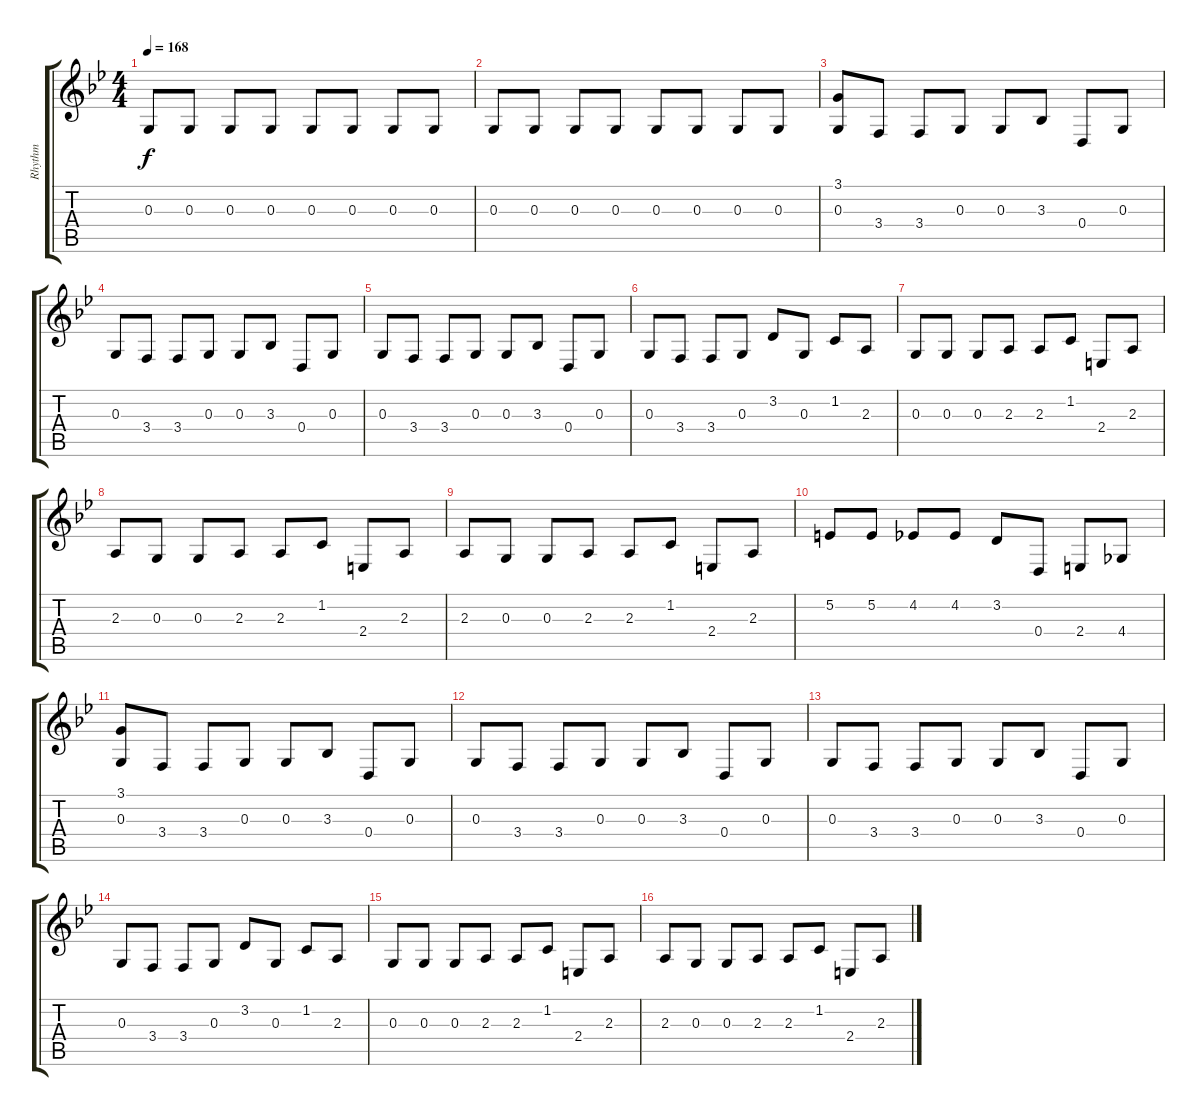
\track ("Rhythm" "Rhythm") {instrument electricgrandpiano}
\staff {score tabs}
\tuning (E4 B3 G3 D3 A2 E2) {hide}
\ts (4 4)
\tempo 168
\clef g2
\ks bb
0.3.8{dy f} 0.3.8 0.3.8 0.3.8 0.3.8 0.3.8 0.3.8 0.3.8 |
0.3.8 0.3.8 0.3.8 0.3.8 0.3.8 0.3.8 0.3.8 0.3.8 |
(3.1 0.3).8 3.4.8 3.4.8 0.3.8 0.3.8 3.3.8 0.4.8 0.3.8 |
0.3.8 3.4.8 3.4.8 0.3.8 0.3.8 3.3.8 0.4.8 0.3.8 |
0.3.8 3.4.8 3.4.8 0.3.8 0.3.8 3.3.8 0.4.8 0.3.8 |
0.3.8 3.4.8 3.4.8 0.3.8 3.2.8 0.3.8 1.2.8 2.3.8 |
0.3.8 0.3.8 0.3.8 2.3.8 2.3.8 1.2.8 2.4.8 2.3.8 |
2.3.8 0.3.8 0.3.8 2.3.8 2.3.8 1.2.8 2.4.8 2.3.8 |
2.3.8 0.3.8 0.3.8 2.3.8 2.3.8 1.2.8 2.4.8 2.3.8 |
5.2.8 5.2.8 4.2.8 4.2.8 3.2.8 0.4.8 2.4.8 4.4.8 |
(3.1 0.3).8 3.4.8 3.4.8 0.3.8 0.3.8 3.3.8 0.4.8 0.3.8 |
0.3.8 3.4.8 3.4.8 0.3.8 0.3.8 3.3.8 0.4.8 0.3.8 |
0.3.8 3.4.8 3.4.8 0.3.8 0.3.8 3.3.8 0.4.8 0.3.8 |
0.3.8 3.4.8 3.4.8 0.3.8 3.2.8 0.3.8 1.2.8 2.3.8 |
0.3.8 0.3.8 0.3.8 2.3.8 2.3.8 1.2.8 2.4.8 2.3.8 |
2.3.8 0.3.8 0.3.8 2.3.8 2.3.8 1.2.8 2.4.8 2.3.8
